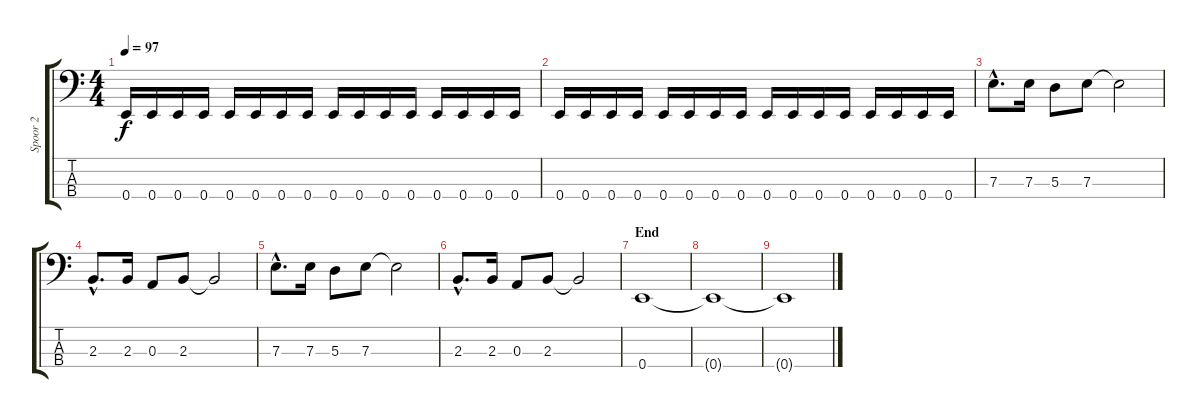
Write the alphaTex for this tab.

\track ("Spoor 2" "Spoor 2") {instrument slapbass2}
\staff {score tabs}
\tuning (G2 D2 A1 E1) {hide}
\ts (4 4)
\tempo 97
\clef f4
\ks c
0.4.16{dy f} 0.4.16 0.4.16 0.4.16 0.4.16 0.4.16 0.4.16 0.4.16 0.4.16 0.4.16 0.4.16 0.4.16 0.4.16 0.4.16 0.4.16 0.4.16 |
0.4.16 0.4.16 0.4.16 0.4.16 0.4.16 0.4.16 0.4.16 0.4.16 0.4.16 0.4.16 0.4.16 0.4.16 0.4.16 0.4.16 0.4.16 0.4.16 |
7.3{hac}.8{d} 7.3.16 5.3.8 7.3.8 7.3{t}.2 |
2.3{hac}.8{d} 2.3.16 0.3.8 2.3.8 2.3{t}.2 |
7.3{hac}.8{d} 7.3.16 5.3.8 7.3.8 7.3{t}.2 |
2.3{hac}.8{d} 2.3.16 0.3.8 2.3.8 2.3{t}.2 |
\section ("" "End")
0.4.1 |
0.4{t}.1 |
0.4{t}.1
